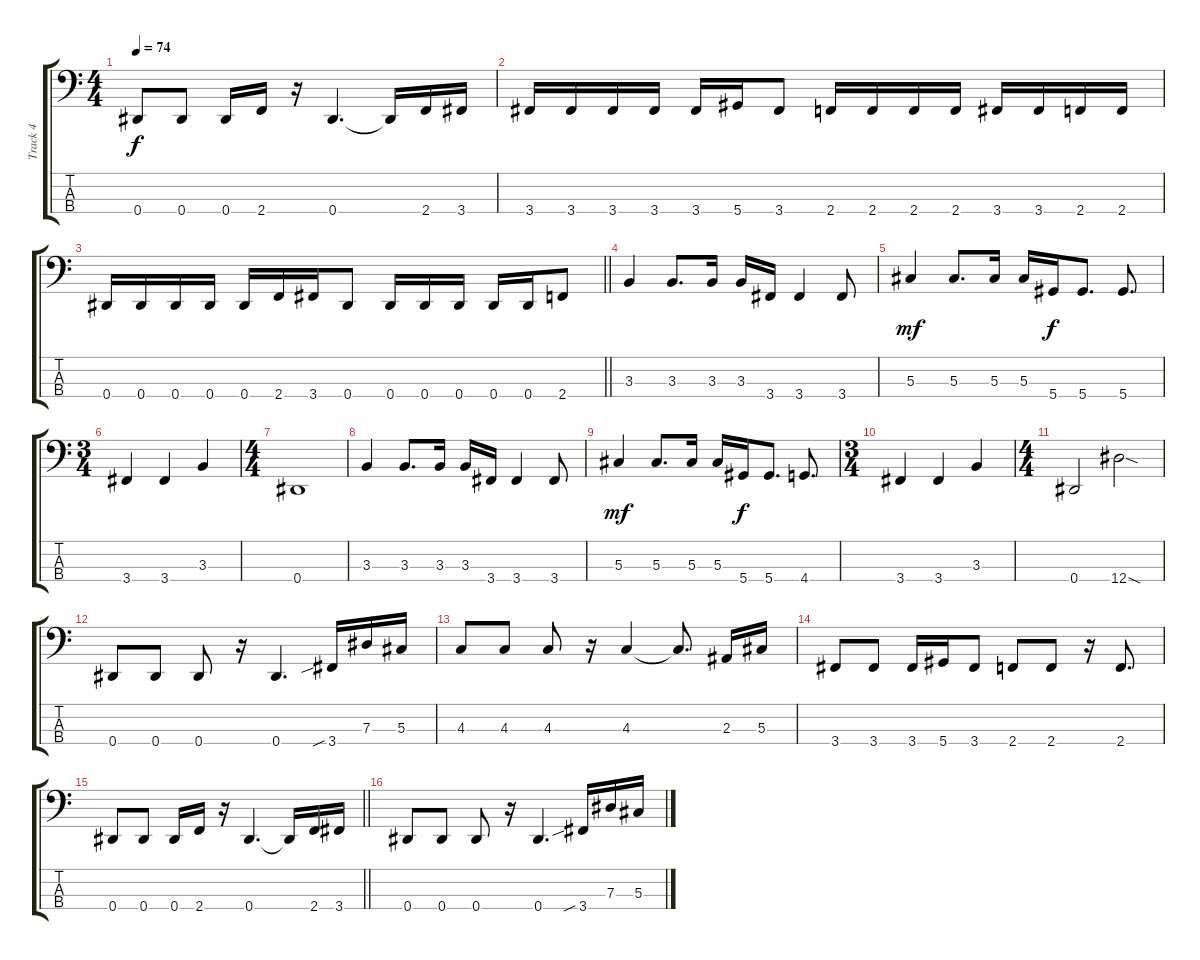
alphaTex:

\track ("Track 4" "Track 4") {instrument electricbassfinger}
\staff {score tabs}
\tuning (Gb2 Db2 Ab1 Eb1) {hide}
\ts (4 4)
\tempo 74
\clef f4
\ks c
0.4.8{dy f} 0.4.8 0.4.16 2.4.16 r.16 0.4.4{d} 0.4{t}.16 2.4.16 3.4.16 |
3.4.16 3.4.16 3.4.16 3.4.16 3.4.16 5.4.16 3.4.8 2.4.16 2.4.16 2.4.16 2.4.16 3.4.16 3.4.16 2.4.16 2.4.16 |
\barLineRight lightlight
0.4.16 0.4.16 0.4.16 0.4.16 0.4.16 2.4.16 3.4.16 0.4.8 0.4.16 0.4.16 0.4.16 0.4.16 0.4.16 2.4.8 |
3.3.4 3.3.8{d} 3.3.16 3.3.16 3.4.16 3.4.4 3.4.8 |
5.3.4{dy mf} 5.3.8{d} 5.3.16 5.3.16 5.4.16{dy f} 5.4.8{d} 5.4.8{d} |
\ts (3 4)
3.4.4 3.4.4 3.3.4 |
\ts (4 4)
0.4.1 |
3.3.4 3.3.8{d} 3.3.16 3.3.16 3.4.16 3.4.4 3.4.8 |
5.3.4{dy mf} 5.3.8{d} 5.3.16 5.3.16 5.4.16{dy f} 5.4.8{d} 4.4.8{d} |
\ts (3 4)
3.4.4 3.4.4 3.3.4 |
\ts (4 4)
0.4.2 12.4{sod}.2 |
0.4.8 0.4.8 0.4.8 r.16 0.4.4{d} 3.4{sib}.16 7.3.16 5.3.16 |
4.3.8 4.3.8 4.3.8 r.16 4.3.4 4.3{t}.8{d} 2.3.16 5.3.16 |
3.4.8 3.4.8 3.4.16 5.4.16 3.4.8 2.4.8 2.4.8 r.16 2.4.8{d} |
\barLineRight lightlight
0.4.8 0.4.8 0.4.16 2.4.16 r.16 0.4.4{d} 0.4{t}.16 2.4.16 3.4.16 |
0.4.8 0.4.8 0.4.8 r.16 0.4.4{d} 3.4{sib}.16 7.3.16 5.3.16
